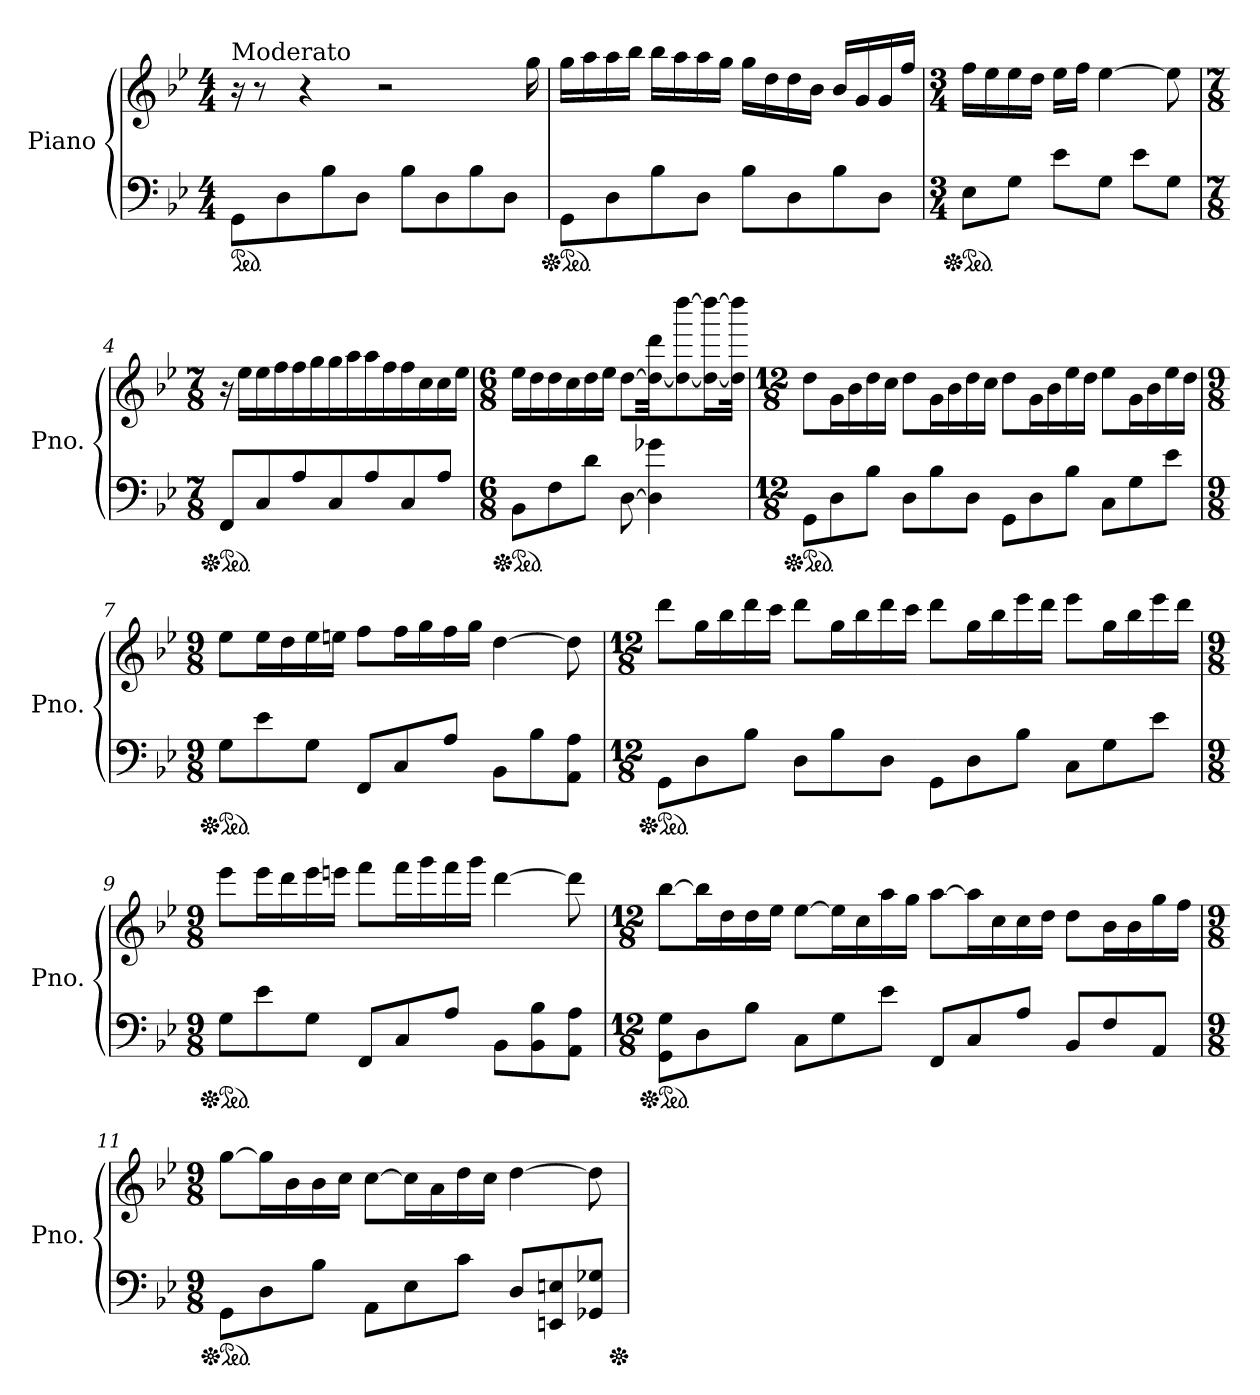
**kern	**kern
*part2	*part1
*staff2	*staff1
*I"Piano	*I"Piano
*I'Pno.	*I'Pno.
*clefF4	*clefG2
*k[b-e-]	*k[b-e-]
*B-:	*B-:
*M4/4	*M4/4
*ped	*
=1	=1
!	!LO:TX:a:t=Moderato
8GG\L	16r
.	8r
8D\	.
.	4r
8B-\	.
8D\J	.
.	2r
8B-\L	.
8D\	.
8B-\	.
8D\J	.
.	16gg\
=2	=2
*Xped	*
*ped	*
8GG\L	16gg\LL
.	16aa\
8D\	16aa\
.	16bb-\JJ
8B-\	16bb-\LL
.	16aa\
8D\J	16aa\
.	16gg\JJ
8B-\L	16gg\LL
.	16dd\
8D\	16dd\
.	16b-\JJ
8B-\	16b-/LL
.	16g/
8D\J	16g/
.	16ff/JJ
=3	=3
*M3/4	*M3/4
*Xped	*
*ped	*
8E-\L	16ff\LL
.	16ee-\
8G\J	16ee-\
.	16dd\JJ
8e-\L	16ee-\LL
.	16ff\JJ
8G\J	[4ee-\
8e-\L	.
8G\J	8ee-\]
!!LO:LB:g=z
=4	=4
*M7/8	*M7/8
*Xped	*
*ped	*
8FF/L	16r
.	16ee-\LL
8C/	16ee-\
.	16ff\
8A/	16ff\
.	16gg\
8C/	16gg\
.	16aa\
8A/	16aa\
.	16ff\
8C/	16ff\
.	16cc\
8A/J	16cc\
.	16ee-\JJ
=5	=5
*M6/8	*M6/8
*Xped	*
*ped	*
8BB-\L	16ee-\LL
.	16dd\
8F\	16dd\
.	16cc\
8d\J	16dd\
.	16ee-\JJ
[8D\	[8dd\L
4D\] 4g-X\	32dd\_ 32ddd\KK
.	8dd\_ [8dddd\
.	16dd\_ 16dddd\_L
.	32dd\] 32dddd\]JJk
!!LO:LB:g=z
=6	=6
*M12/8	*M12/8
*Xped	*
*ped	*
8GG\L	8dd\L
8D\	16g\L
.	16b-\
8B-\J	16dd\
.	16cc\JJ
8D\L	8dd\L
8B-\	16g\L
.	16b-\
8D\J	16dd\
.	16cc\JJ
8GG\L	8dd\L
8D\	16g\L
.	16b-\
8B-\J	16ee-\
.	16dd\JJ
8C\L	8ee-\L
8G\	16g\L
.	16b-\
8e-\J	16ee-\
.	16dd\JJ
=7	=7
*M9/8	*M9/8
*Xped	*
*ped	*
8G\L	8ee-\L
8e-\	16ee-\L
.	16dd\
8G\J	16ee-\
.	16een\JJ
8FF/L	8ff\L
8C/	16ff\L
.	16gg\
8A/J	16ff\
.	16gg\JJ
8BB-\L	[4dd\
8B-\	.
8AA\ 8A\J	8dd\]
!!LO:LB:g=z
=8	=8
*M12/8	*M12/8
*Xped	*
*ped	*
8GG\L	8ddd\L
8D\	16gg\L
.	16bb-\
8B-\J	16ddd\
.	16ccc\JJ
8D\L	8ddd\L
8B-\	16gg\L
.	16bb-\
8D\J	16ddd\
.	16ccc\JJ
8GG\L	8ddd\L
8D\	16gg\L
.	16bb-\
8B-\J	16eee-\
.	16ddd\JJ
8C\L	8eee-\L
8G\	16gg\L
.	16bb-\
8e-\J	16eee-\
.	16ddd\JJ
=9	=9
*M9/8	*M9/8
*Xped	*
*ped	*
8G\L	8eee-\L
8e-\	16eee-\L
.	16ddd\
8G\J	16eee-\
.	16eeen\JJ
8FF/L	8fff\L
8C/	16fff\L
.	16ggg\
8A/J	16fff\
.	16ggg\JJ
8BB-\L	[4ddd\
8BB-\ 8B-\	.
8AA\ 8A\J	8ddd\]
!!LO:LB:g=z
=10	=10
*M12/8	*M12/8
*Xped	*
*ped	*
8GG\ 8G\L	[8bb-\L
8D\	16bb-\L]
.	16dd\
8B-\J	16dd\
.	16ee-\JJ
8C\L	[8ee-\L
8G\	16ee-\L]
.	16cc\
8e-\J	16aa\
.	16gg\JJ
8FF/L	[8aa\L
8C/	16aa\L]
.	16cc\
8A/J	16cc\
.	16dd\JJ
8BB-/L	8dd\L
8F/	16b-\L
.	16b-\
8AA/J	16gg\
.	16ff\JJ
=11	=11
*M9/8	*M9/8
*Xped	*
*ped	*
8GG\L	[8gg\L
8D\	16gg\L]
.	16b-\
8B-\J	16b-\
.	16cc\JJ
8AA\L	[8cc\L
8E-\	16cc\L]
.	16a\
8c\J	16dd\
.	16cc\JJ
8D/L	[4dd\
8EEn/ 8En/	.
8GG-X/ 8G-X/J	8dd\]
*Xped	*
=	=
*-	*-
